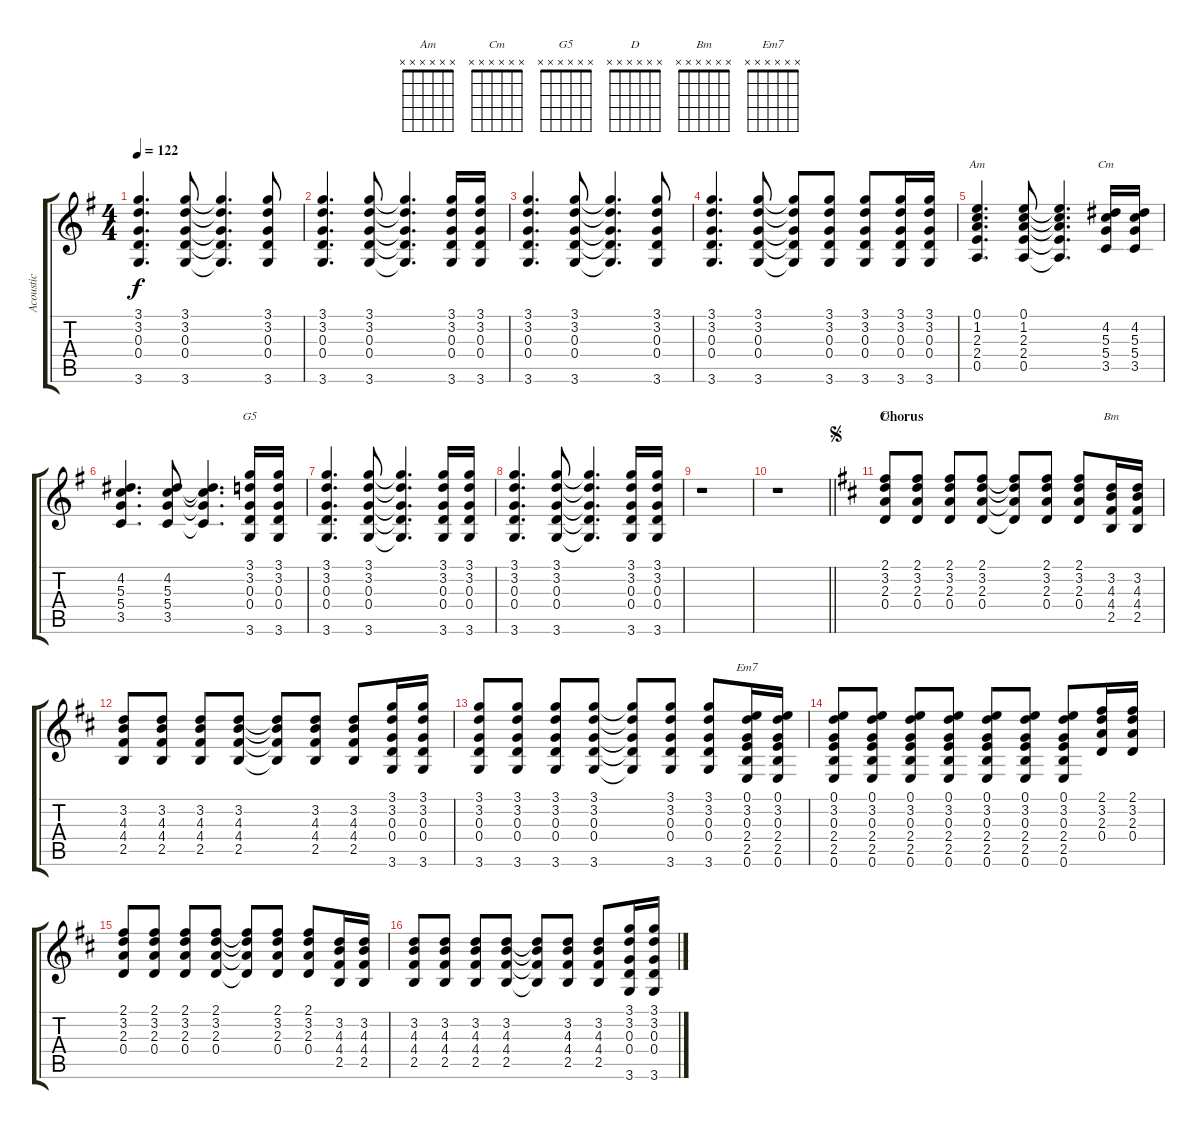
\track ("Acoustic" "Acoustic") {instrument acousticguitarsteel}
\staff {score tabs}
\tuning (E4 B3 G3 D3 A2 E2) {hide}
\chord ("Am" x x x x x x)
\chord ("Cm" x x x x x x)
\chord ("G5" x x x x x x)
\chord ("D" x x x x x x)
\chord ("Bm" x x x x x x)
\chord ("Em7" x x x x x x)
\ts (4 4)
\tempo 122
\clef g2
\ks g
(3.1 3.2 0.3 0.4 3.6).4{d dy f} (3.1 3.2 0.3 0.4 3.6).8 (3.1{t} 3.2{t} 0.3{t} 0.4{t} 3.6{t}).4{d} (3.1 3.2 0.3 0.4 3.6).8 |
(3.1 3.2 0.3 0.4 3.6).4{d} (3.1 3.2 0.3 0.4 3.6).8 (3.1{t} 3.2{t} 0.3{t} 0.4{t} 3.6{t}).4{d} (3.1 3.2 0.3 0.4 3.6).16 (3.1 3.2 0.3 0.4 3.6).16 |
(3.1 3.2 0.3 0.4 3.6).4{d} (3.1 3.2 0.3 0.4 3.6).8 (3.1{t} 3.2{t} 0.3{t} 0.4{t} 3.6{t}).4{d} (3.1 3.2 0.3 0.4 3.6).8 |
(3.1 3.2 0.3 0.4 3.6).4{d} (3.1 3.2 0.3 0.4 3.6).8 (3.1{t} 3.2{t} 0.3{t} 0.4{t} 3.6{t}).8 (3.1 3.2 0.3 0.4 3.6).8 (3.1 3.2 0.3 0.4 3.6).8 (3.1 3.2 0.3 0.4 3.6).16 (3.1 3.2 0.3 0.4 3.6).16 |
(0.1 1.2 2.3 2.4 0.5).4{d ch "Am"} (0.1 1.2 2.3 2.4 0.5).8 (0.1{t} 1.2{t} 2.3{t} 2.4{t} 0.5{t}).4{d} (4.2 5.3 5.4 3.5).16{ch "Cm"} (4.2 5.3 5.4 3.5).16 |
(4.2 5.3 5.4 3.5).4{d} (4.2 5.3 5.4 3.5).8 (4.2{t} 5.3{t} 5.4{t} 3.5{t}).4{d} (3.1 3.2 0.3 0.4 3.6).16{ch "G5"} (3.1 3.2 0.3 0.4 3.6).16 |
(3.1 3.2 0.3 0.4 3.6).4{d} (3.1 3.2 0.3 0.4 3.6).8 (3.1{t} 3.2{t} 0.3{t} 0.4{t} 3.6{t}).4{d} (3.1 3.2 0.3 0.4 3.6).16 (3.1 3.2 0.3 0.4 3.6).16 |
(3.1 3.2 0.3 0.4 3.6).4{d} (3.1 3.2 0.3 0.4 3.6).8 (3.1{t} 3.2{t} 0.3{t} 0.4{t} 3.6{t}).4{d} (3.1 3.2 0.3 0.4 3.6).16 (3.1 3.2 0.3 0.4 3.6).16 |
r.1 |
\barLineRight lightlight
r.1 |
\section ("" "Chorus")
\jump segno
\ks d
(2.1 3.2 2.3 0.4).8{ch "D"} (2.1 3.2 2.3 0.4).8 (2.1 3.2 2.3 0.4).8 (2.1 3.2 2.3 0.4).8 (2.1{t} 3.2{t} 2.3{t} 0.4{t}).8 (2.1 3.2 2.3 0.4).8 (2.1 3.2 2.3 0.4).8 (3.2 4.3 4.4 2.5).16{ch "Bm"} (3.2 4.3 4.4 2.5).16 |
(3.2 4.3 4.4 2.5).8 (3.2 4.3 4.4 2.5).8 (3.2 4.3 4.4 2.5).8 (3.2 4.3 4.4 2.5).8 (3.2{t} 4.3{t} 4.4{t} 2.5{t}).8 (3.2 4.3 4.4 2.5).8 (3.2 4.3 4.4 2.5).8 (3.1 3.2 0.3 0.4 3.6).16 (3.1 3.2 0.3 0.4 3.6).16 |
(3.1 3.2 0.3 0.4 3.6).8 (3.1 3.2 0.3 0.4 3.6).8 (3.1 3.2 0.3 0.4 3.6).8 (3.1 3.2 0.3 0.4 3.6).8 (3.1{t} 3.2{t} 0.3{t} 0.4{t} 3.6{t}).8 (3.1 3.2 0.3 0.4 3.6).8 (3.1 3.2 0.3 0.4 3.6).8 (0.1 3.2 0.3 2.4 2.5 0.6).16{ch "Em7"} (0.1 3.2 0.3 2.4 2.5 0.6).16 |
(0.1 3.2 0.3 2.4 2.5 0.6).8 (0.1 3.2 0.3 2.4 2.5 0.6).8 (0.1 3.2 0.3 2.4 2.5 0.6).8 (0.1 3.2 0.3 2.4 2.5 0.6).8 (0.1 3.2 0.3 2.4 2.5 0.6).8 (0.1 3.2 0.3 2.4 2.5 0.6).8 (0.1 3.2 0.3 2.4 2.5 0.6).8 (2.1 3.2 2.3 0.4).16 (2.1 3.2 2.3 0.4).16 |
(2.1 3.2 2.3 0.4).8 (2.1 3.2 2.3 0.4).8 (2.1 3.2 2.3 0.4).8 (2.1 3.2 2.3 0.4).8 (2.1{t} 3.2{t} 2.3{t} 0.4{t}).8 (2.1 3.2 2.3 0.4).8 (2.1 3.2 2.3 0.4).8 (3.2 4.3 4.4 2.5).16 (3.2 4.3 4.4 2.5).16 |
(3.2 4.3 4.4 2.5).8 (3.2 4.3 4.4 2.5).8 (3.2 4.3 4.4 2.5).8 (3.2 4.3 4.4 2.5).8 (3.2{t} 4.3{t} 4.4{t} 2.5{t}).8 (3.2 4.3 4.4 2.5).8 (3.2 4.3 4.4 2.5).8 (3.1 3.2 0.3 0.4 3.6).16 (3.1 3.2 0.3 0.4 3.6).16
